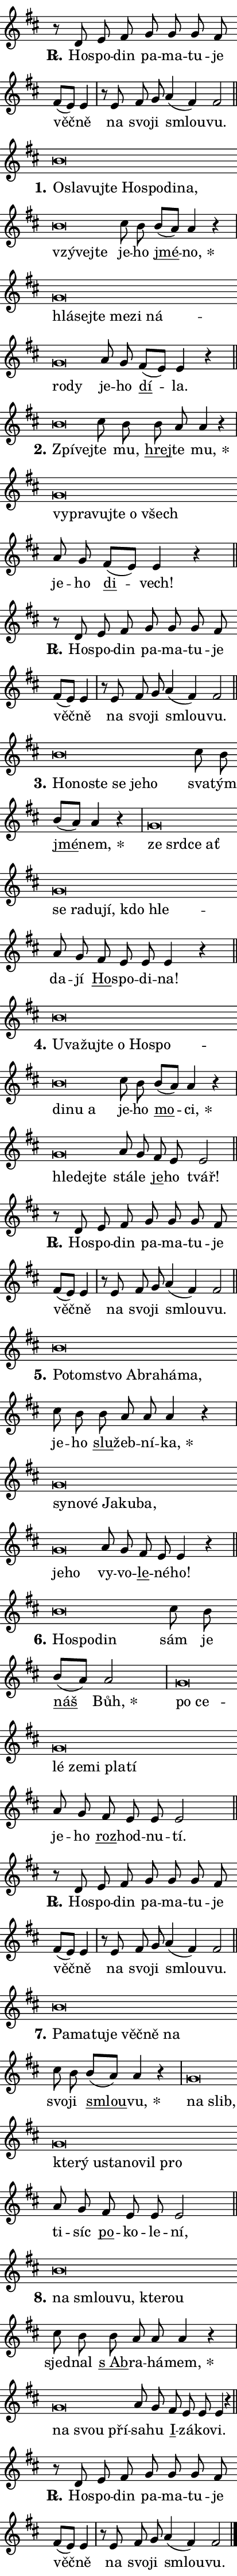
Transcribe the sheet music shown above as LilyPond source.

\version "2.22.1"
\header { tagline = "" }
\paper {
  indent = 0\cm
  top-margin = 0\cm
  right-margin = 0\cm
  bottom-margin = 0\cm
  left-margin = 0\cm
  paper-width = 7\cm
  page-breaking = #ly:one-page-breaking
  system-system-spacing.basic-distance = #11
  score-system-spacing.basic-distance = #11.3
  ragged-last = ##f
}


%% Author: Thomas Morley
%% https://lists.gnu.org/archive/html/lilypond-user/2020-05/msg00002.html
#(define (line-position grob)
"Returns position of @var[grob} in current system:
   @code{'start}, if at first time-step
   @code{'end}, if at last time-step
   @code{'middle} otherwise
"
  (let* ((col (ly:item-get-column grob))
         (ln (ly:grob-object col 'left-neighbor))
         (rn (ly:grob-object col 'right-neighbor))
         (col-to-check-left (if (ly:grob? ln) ln col))
         (col-to-check-right (if (ly:grob? rn) rn col))
         (break-dir-left
           (and
             (ly:grob-property col-to-check-left 'non-musical #f)
             (ly:item-break-dir col-to-check-left)))
         (break-dir-right
           (and
             (ly:grob-property col-to-check-right 'non-musical #f)
             (ly:item-break-dir col-to-check-right))))
        (cond ((eqv? 1 break-dir-left) 'start)
              ((eqv? -1 break-dir-right) 'end)
              (else 'middle))))

#(define (tranparent-at-line-position vctor)
  (lambda (grob)
  "Relying on @code{line-position} select the relevant enry from @var{vctor}.
Used to determine transparency,"
    (case (line-position grob)
      ((end) (not (vector-ref vctor 0)))
      ((middle) (not (vector-ref vctor 1)))
      ((start) (not (vector-ref vctor 2))))))

noteHeadBreakVisibility =
#(define-music-function (break-visibility)(vector?)
"Makes @code{NoteHead}s transparent relying on @var{break-visibility}"
#{
  \override NoteHead.transparent =
    #(tranparent-at-line-position break-visibility)
#})

#(define delete-ledgers-for-transparent-note-heads
  (lambda (grob)
    "Reads whether a @code{NoteHead} is transparent.
If so this @code{NoteHead} is removed from @code{'note-heads} from
@var{grob}, which is supposed to be @code{LedgerLineSpanner}.
As a result ledgers are not printed for this @code{NoteHead}"
    (let* ((nhds-array (ly:grob-object grob 'note-heads))
           (nhds-list
             (if (ly:grob-array? nhds-array)
                 (ly:grob-array->list nhds-array)
                 '()))
           ;; Relies on the transparent-property being done before
           ;; Staff.LedgerLineSpanner.after-line-breaking is executed.
           ;; This is fragile ...
           (to-keep
             (remove
               (lambda (nhd)
                 (ly:grob-property nhd 'transparent #f))
               nhds-list)))
      ;; TODO find a better method to iterate over grob-arrays, similiar
      ;; to filter/remove etc for lists
      ;; For now rebuilt from scratch
      (set! (ly:grob-object grob 'note-heads)  '())
      (for-each
        (lambda (nhd)
          (ly:pointer-group-interface::add-grob grob 'note-heads nhd))
        to-keep))))

hideNotes = {
  \noteHeadBreakVisibility #begin-of-line-visible
}
unHideNotes = {
  \noteHeadBreakVisibility #all-visible
}

% work-around for resetting accidentals
% https://lilypond.org/doc/v2.23/Documentation/notation/displaying-rhythms#unmetered-music
cadenzaMeasure = {
  \cadenzaOff
  \partial 1024 s1024
  \cadenzaOn
}

#(define-markup-command (accent layout props text) (markup?)
  "Underline accented syllable"
  (interpret-markup layout props
    #{\markup \override #'(offset . 4.3) \underline { #text }#}))

responsum = \markup \concat {
  "R" \hspace #-1.05 \path #0.1 #'((moveto 0 0.07) (lineto 0.9 0.8)) \hspace #0.05 "."
}

\layout {
    \context {
        \Staff
        \remove "Time_signature_engraver"
        \override LedgerLineSpanner.after-line-breaking = #delete-ledgers-for-transparent-note-heads
    }
    \context {
        \Voice {
            \override NoteHead.output-attributes = #'((class . "notehead"))
            \override Hairpin.height = #0.55
        }
    }
    \context {
        \Lyrics {
            \override StanzaNumber.output-attributes = #'((class . "stanzanumber"))
            \override LyricSpace.minimum-distance = #0.9
            \override LyricText.font-name = #"TeX Gyre Schola"
            \override LyricText.font-size = 1
            \override StanzaNumber.font-name = #"TeX Gyre Schola Bold"
            \override StanzaNumber.font-size = 1
        }
    }
}

% magnetic-lyrics.ily
%
%   written by
%     Jean Abou Samra <jean@abou-samra.fr>
%     Werner Lemberg <wl@gnu.org>
%
%   adapted by
%     Jiri Hon <jiri.hon@gmail.com>
%
% Version 2022-Apr-15

% https://www.mail-archive.com/lilypond-user@gnu.org/msg149350.html

#(define (Left_hyphen_pointer_engraver context)
   "Collect syllable-hyphen-syllable occurrences in lyrics and store
them in properties.  This engraver only looks to the left.  For
example, if the lyrics input is @code{foo -- bar}, it does the
following.

@itemize @bullet
@item
Set the @code{text} property of the @code{LyricHyphen} grob between
@q{foo} and @q{bar} to @code{foo}.

@item
Set the @code{left-hyphen} property of the @code{LyricText} grob with
text @q{foo} to the @code{LyricHyphen} grob between @q{foo} and
@q{bar}.
@end itemize

Use this auxiliary engraver in combination with the
@code{lyric-@/text::@/apply-@/magnetic-@/offset!} hook."
   (let ((hyphen #f)
         (text #f))
     (make-engraver
      (acknowledgers
       ((lyric-syllable-interface engraver grob source-engraver)
        (set! text grob)))
      (end-acknowledgers
       ((lyric-hyphen-interface engraver grob source-engraver)
        ;(when (not (grob::has-interface grob 'lyric-space-interface))
          (set! hyphen grob)));)
      ((stop-translation-timestep engraver)
       (when (and text hyphen)
         (ly:grob-set-object! text 'left-hyphen hyphen))
       (set! text #f)
       (set! hyphen #f)))))

#(define (lyric-text::apply-magnetic-offset! grob)
   "If the space between two syllables is less than the value in
property @code{LyricText@/.details@/.squash-threshold}, move the right
syllable to the left so that it gets concatenated with the left
syllable.

Use this function as a hook for
@code{LyricText@/.after-@/line-@/breaking} if the
@code{Left_@/hyphen_@/pointer_@/engraver} is active."
   (let ((hyphen (ly:grob-object grob 'left-hyphen #f)))
     (when hyphen
       (let ((left-text (ly:spanner-bound hyphen LEFT)))
         (when (grob::has-interface left-text 'lyric-syllable-interface)
           (let* ((common (ly:grob-common-refpoint grob left-text X))
                  (this-x-ext (ly:grob-extent grob common X))
                  (left-x-ext
                   (begin
                     ;; Trigger magnetism for left-text.
                     (ly:grob-property left-text 'after-line-breaking)
                     (ly:grob-extent left-text common X)))
                  ;; `delta` is the gap width between two syllables.
                  (delta (- (interval-start this-x-ext)
                            (interval-end left-x-ext)))
                  (details (ly:grob-property grob 'details))
                  (threshold (assoc-get 'squash-threshold details 0.2)))
             (when (< delta threshold)
               (let* (;; We have to manipulate the input text so that
                      ;; ligatures crossing syllable boundaries are not
                      ;; disabled.  For languages based on the Latin
                      ;; script this is essentially a beautification.
                      ;; However, for non-Western scripts it can be a
                      ;; necessity.
                      (lt (ly:grob-property left-text 'text))
                      (rt (ly:grob-property grob 'text))
                      (is-space (grob::has-interface hyphen 'lyric-space-interface))
                      (space (if is-space " " ""))
                      (space-markup (grob-interpret-markup grob " "))
                      (space-size (interval-length (ly:stencil-extent space-markup X)))
                      (extra-delta (if is-space space-size 0))
                      ;; Append new syllable.
                      (ltrt-space (if (and (string? lt) (string? rt))
                                (string-append lt space rt)
                                (make-concat-markup (list lt space rt))))
                      ;; Right-align `ltrt` to the right side.
                      (ltrt-space-markup (grob-interpret-markup
                               grob
                               (make-translate-markup
                                (cons (interval-length this-x-ext) 0)
                                (make-right-align-markup ltrt-space)))))
                 (begin
                   ;; Don't print `left-text`.
                   (ly:grob-set-property! left-text 'stencil #f)
                   ;; Set text and stencil (which holds all collected
                   ;; syllables so far) and shift it to the left.
                   (ly:grob-set-property! grob 'text ltrt-space)
                   (ly:grob-set-property! grob 'stencil ltrt-space-markup)
                   (ly:grob-translate-axis! grob (- (- delta extra-delta)) X))))))))))


#(define (lyric-hyphen::displace-bounds-first grob)
   ;; Make very sure this callback isn't triggered too early.
   (let ((left (ly:spanner-bound grob LEFT))
         (right (ly:spanner-bound grob RIGHT)))
     (ly:grob-property left 'after-line-breaking)
     (ly:grob-property right 'after-line-breaking)
     (ly:lyric-hyphen::print grob)))

squashThreshold = #0.4

\layout {
  \context {
    \Lyrics
    \consists #Left_hyphen_pointer_engraver
    \override LyricText.after-line-breaking =
      #lyric-text::apply-magnetic-offset!
    \override LyricHyphen.stencil = #lyric-hyphen::displace-bounds-first
    \override LyricText.details.squash-threshold = \squashThreshold
    \override LyricHyphen.minimum-distance = 0
    \override LyricHyphen.minimum-length = \squashThreshold
  }
}

squash = \override LyricText.details.squash-threshold = 9999
unSquash = \override LyricText.details.squash-threshold = \squashThreshold

left = \override LyricText.self-alignment-X = #LEFT
unLeft = \revert LyricText.self-alignment-X

starOffset = #(lambda (grob) 
                (let ((x_offset (ly:self-alignment-interface::aligned-on-x-parent grob)))
                  (if (= x_offset 0) 0 (+ x_offset 1.2))))

star = #(define-music-function (syllable)(string?)
"Append star separator at the end of a syllable"
#{
  \once \override LyricText.X-offset = #starOffset
  \lyricmode { \markup {
    #syllable
    \override #'((font-name . "TeX Gyre Schola Bold")) \hspace #0.2 \lower #0.65 \larger "*"
  } }
#})

starAccent = #(define-music-function (syllable)(string?)
"Append star separator at the end of a syllable and make accent"
#{
  \once \override LyricText.X-offset = #starOffset
  \lyricmode { \markup {
    \accent #syllable
    \override #'((font-name . "TeX Gyre Schola Bold")) \hspace #0.2 \lower #0.65 \larger "*"
  } }
#})

breath = #(define-music-function (syllable)(string?)
"Append breathing indicator at the end of a syllable"
#{
  \lyricmode { \markup { #syllable "+" } }
#})

optionalBreath = #(define-music-function (syllable)(string?)
"Append optional breathing indicator at the end of a syllable"
#{
  \lyricmode { \markup { #syllable "(+)" } }
#})


\score {
    <<
        \new Voice = "melody" { \cadenzaOn \key d \major \relative { r8 d' e fis g g g fis \bar "" fis[( e)] e4 \cadenzaMeasure \bar "|" r8 e fis g \bar "" a4( fis) fis2 \cadenzaMeasure \bar "||" \break } }
        \new Lyrics \lyricsto "melody" { \lyricmode { \set stanza = \responsum
Ho -- spo -- din pa -- ma -- tu -- je věč -- ně na svo -- ji smlou -- vu. } }
    >>
    \layout {}
}

\score {
    <<
        \new Voice = "melody" { \cadenzaOn \key d \major \relative { b'\breve*1/16 \hideNotes \breve*1/16 \bar "" \breve*1/16 \bar "" \breve*1/16 \bar "" \breve*1/16 \bar "" \breve*1/16 \bar "" \breve*1/16 \bar "" \breve*1/16 \bar "" \breve*1/16 \bar "" \breve*1/16 \breve*1/16 \bar "" \unHideNotes cis8 b \bar "" b[( a)] a4 r \cadenzaMeasure \bar "|" g\breve*1/16 \hideNotes \breve*1/16 \bar "" \breve*1/16 \bar "" \breve*1/16 \bar "" \breve*1/16 \bar "" \breve*1/16 \bar "" \breve*1/16 \breve*1/16 \bar "" \unHideNotes a8 g \bar "" fis[( e)] e4 r \cadenzaMeasure \bar "||" \break } }
        \new Lyrics \lyricsto "melody" { \lyricmode { \set stanza = "1."
\left O -- \squash sla -- vuj -- te Ho -- spo -- di -- na, vzý -- vej -- te \unLeft \unSquash je -- ho \markup \accent jmé -- \star no, \left hlá -- \squash sej -- te me -- zi ná -- ro -- dy \unLeft \unSquash je -- ho \markup \accent dí -- la. } }
    >>
    \layout {}
}

\score {
    <<
        \new Voice = "melody" { \cadenzaOn \key d \major \relative { b'\breve*1/16 \hideNotes \breve*1/16 \bar "" \unHideNotes cis8 b \bar "" b a a4 r \cadenzaMeasure \bar "|" g\breve*1/16 \hideNotes \breve*1/16 \bar "" \breve*1/16 \bar "" \breve*1/16 \bar "" \breve*1/16 \breve*1/16 \bar "" \unHideNotes a8 g \bar "" fis[( e)] e4 r \cadenzaMeasure \bar "||" \break } }
        \new Lyrics \lyricsto "melody" { \lyricmode { \set stanza = "2."
\left Zpí -- \squash vej -- \unLeft \unSquash te mu, \markup \accent hrej -- te \star mu, \left vy -- \squash pra -- vuj -- te o všech \unLeft \unSquash je -- ho \markup \accent di -- vech! } }
    >>
    \layout {}
}

\score {
    <<
        \new Voice = "melody" { \cadenzaOn \key d \major \relative { r8 d' e fis g g g fis \bar "" fis[( e)] e4 \cadenzaMeasure \bar "|" r8 e fis g \bar "" a4( fis) fis2 \cadenzaMeasure \bar "||" \break } }
        \new Lyrics \lyricsto "melody" { \lyricmode { \set stanza = \responsum
Ho -- spo -- din pa -- ma -- tu -- je věč -- ně na svo -- ji smlou -- vu. } }
    >>
    \layout {}
}

\score {
    <<
        \new Voice = "melody" { \cadenzaOn \key d \major \relative { b'\breve*1/16 \hideNotes \breve*1/16 \bar "" \breve*1/16 \bar "" \breve*1/16 \bar "" \breve*1/16 \breve*1/16 \bar "" \unHideNotes cis8 b \bar "" b[( a)] a4 r \cadenzaMeasure \bar "|" g\breve*1/16 \hideNotes \breve*1/16 \bar "" \breve*1/16 \bar "" \breve*1/16 \bar "" \breve*1/16 \bar "" \breve*1/16 \bar "" \breve*1/16 \bar "" \breve*1/16 \bar "" \breve*1/16 \breve*1/16 \bar "" \unHideNotes a8 g \bar "" fis e e e4 r \cadenzaMeasure \bar "||" \break } }
        \new Lyrics \lyricsto "melody" { \lyricmode { \set stanza = "3."
\left Ho -- \squash no -- ste se je -- ho \unLeft \unSquash sva -- tým \markup \accent jmé -- \star nem, \left ze \squash srd -- ce ať se ra -- du -- jí, kdo hle -- \unLeft \unSquash da -- jí \markup \accent Ho -- spo -- di -- na! } }
    >>
    \layout {}
}

\score {
    <<
        \new Voice = "melody" { \cadenzaOn \key d \major \relative { b'\breve*1/16 \hideNotes \breve*1/16 \bar "" \breve*1/16 \bar "" \breve*1/16 \bar "" \breve*1/16 \bar "" \breve*1/16 \bar "" \breve*1/16 \bar "" \breve*1/16 \bar "" \breve*1/16 \breve*1/16 \bar "" \unHideNotes cis8 b \bar "" b[( a)] a4 r \cadenzaMeasure \bar "|" g\breve*1/16 \hideNotes \breve*1/16 \breve*1/16 \bar "" \unHideNotes a8 g \bar "" fis e e2 \cadenzaMeasure \bar "||" \break } }
        \new Lyrics \lyricsto "melody" { \lyricmode { \set stanza = "4."
\left U -- \squash va -- žuj -- te o Ho -- spo -- di -- nu a \unLeft \unSquash je -- ho \markup \accent mo -- \star ci, \left hle -- \squash dej -- te \unLeft \unSquash stá -- le \markup \accent je -- ho tvář! } }
    >>
    \layout {}
}

\score {
    <<
        \new Voice = "melody" { \cadenzaOn \key d \major \relative { r8 d' e fis g g g fis \bar "" fis[( e)] e4 \cadenzaMeasure \bar "|" r8 e fis g \bar "" a4( fis) fis2 \cadenzaMeasure \bar "||" \break } }
        \new Lyrics \lyricsto "melody" { \lyricmode { \set stanza = \responsum
Ho -- spo -- din pa -- ma -- tu -- je věč -- ně na svo -- ji smlou -- vu. } }
    >>
    \layout {}
}

\score {
    <<
        \new Voice = "melody" { \cadenzaOn \key d \major \relative { b'\breve*1/16 \hideNotes \breve*1/16 \bar "" \breve*1/16 \bar "" \breve*1/16 \bar "" \breve*1/16 \bar "" \breve*1/16 \breve*1/16 \bar "" \unHideNotes cis8 b \bar "" b a a a4 r \cadenzaMeasure \bar "|" g\breve*1/16 \hideNotes \breve*1/16 \bar "" \breve*1/16 \bar "" \breve*1/16 \bar "" \breve*1/16 \bar "" \breve*1/16 \bar "" \breve*1/16 \breve*1/16 \bar "" \unHideNotes a8 g \bar "" fis e e4 r \cadenzaMeasure \bar "||" \break } }
        \new Lyrics \lyricsto "melody" { \lyricmode { \set stanza = "5."
\left Po -- \squash tom -- stvo Ab -- ra -- há -- ma, \unLeft \unSquash je -- ho \markup \accent slu -- žeb -- ní -- \star ka, \left sy -- \squash no -- vé Ja -- ku -- ba, je -- ho \unLeft \unSquash vy -- vo -- \markup \accent le -- né -- ho! } }
    >>
    \layout {}
}

\score {
    <<
        \new Voice = "melody" { \cadenzaOn \key d \major \relative { b'\breve*1/16 \hideNotes \breve*1/16 \breve*1/16 \bar "" \unHideNotes cis8 b \bar "" b[( a)] a2 \cadenzaMeasure \bar "|" g\breve*1/16 \hideNotes \breve*1/16 \bar "" \breve*1/16 \bar "" \breve*1/16 \bar "" \breve*1/16 \bar "" \breve*1/16 \breve*1/16 \bar "" \unHideNotes a8 g \bar "" fis e e e2 \cadenzaMeasure \bar "||" \break } }
        \new Lyrics \lyricsto "melody" { \lyricmode { \set stanza = "6."
\left Ho -- \squash spo -- din \unLeft \unSquash sám je \markup \accent náš \star Bůh, \left po \squash ce -- lé ze -- mi pla -- tí \unLeft \unSquash je -- ho \markup \accent roz -- hod -- nu -- tí. } }
    >>
    \layout {}
}

\score {
    <<
        \new Voice = "melody" { \cadenzaOn \key d \major \relative { r8 d' e fis g g g fis \bar "" fis[( e)] e4 \cadenzaMeasure \bar "|" r8 e fis g \bar "" a4( fis) fis2 \cadenzaMeasure \bar "||" \break } }
        \new Lyrics \lyricsto "melody" { \lyricmode { \set stanza = \responsum
Ho -- spo -- din pa -- ma -- tu -- je věč -- ně na svo -- ji smlou -- vu. } }
    >>
    \layout {}
}

\score {
    <<
        \new Voice = "melody" { \cadenzaOn \key d \major \relative { b'\breve*1/16 \hideNotes \breve*1/16 \bar "" \breve*1/16 \bar "" \breve*1/16 \bar "" \breve*1/16 \bar "" \breve*1/16 \breve*1/16 \bar "" \unHideNotes cis8 b \bar "" b[( a)] a4 r \cadenzaMeasure \bar "|" g\breve*1/16 \hideNotes \breve*1/16 \bar "" \breve*1/16 \bar "" \breve*1/16 \bar "" \breve*1/16 \bar "" \breve*1/16 \bar "" \breve*1/16 \bar "" \breve*1/16 \breve*1/16 \bar "" \unHideNotes a8 g \bar "" fis e e e2 \cadenzaMeasure \bar "||" \break } }
        \new Lyrics \lyricsto "melody" { \lyricmode { \set stanza = "7."
\left Pa -- \squash ma -- tu -- je věč -- ně na \unLeft \unSquash svo -- ji \markup \accent smlou -- \star vu, \left na \squash slib, kte -- rý u -- sta -- no -- vil pro \unLeft \unSquash ti -- síc \markup \accent po -- ko -- le -- ní, } }
    >>
    \layout {}
}

\score {
    <<
        \new Voice = "melody" { \cadenzaOn \key d \major \relative { b'\breve*1/16 \hideNotes \breve*1/16 \bar "" \breve*1/16 \bar "" \breve*1/16 \breve*1/16 \bar "" \unHideNotes cis8 b \bar "" b a a a4 r \cadenzaMeasure \bar "|" g\breve*1/16 \hideNotes \breve*1/16 \breve*1/16 \bar "" \unHideNotes a8 g \bar "" fis e e e4 r \cadenzaMeasure \bar "||" \break } }
        \new Lyrics \lyricsto "melody" { \lyricmode { \set stanza = "8."
\left na \squash smlou -- vu, kte -- rou \unLeft \unSquash sjed -- nal \markup \accent "s Ab" -- ra -- há -- \star mem, \left na \squash svou pří -- \unLeft \unSquash sa -- hu \markup \accent I -- zá -- ko -- vi. } }
    >>
    \layout {}
}

\score {
    <<
        \new Voice = "melody" { \cadenzaOn \key d \major \relative { r8 d' e fis g g g fis \bar "" fis[( e)] e4 \cadenzaMeasure \bar "|" r8 e fis g \bar "" a4( fis) fis2 \cadenzaMeasure \bar "||" \break } \bar "|." }
        \new Lyrics \lyricsto "melody" { \lyricmode { \set stanza = \responsum
Ho -- spo -- din pa -- ma -- tu -- je věč -- ně na svo -- ji smlou -- vu. } }
    >>
    \layout {}
}
